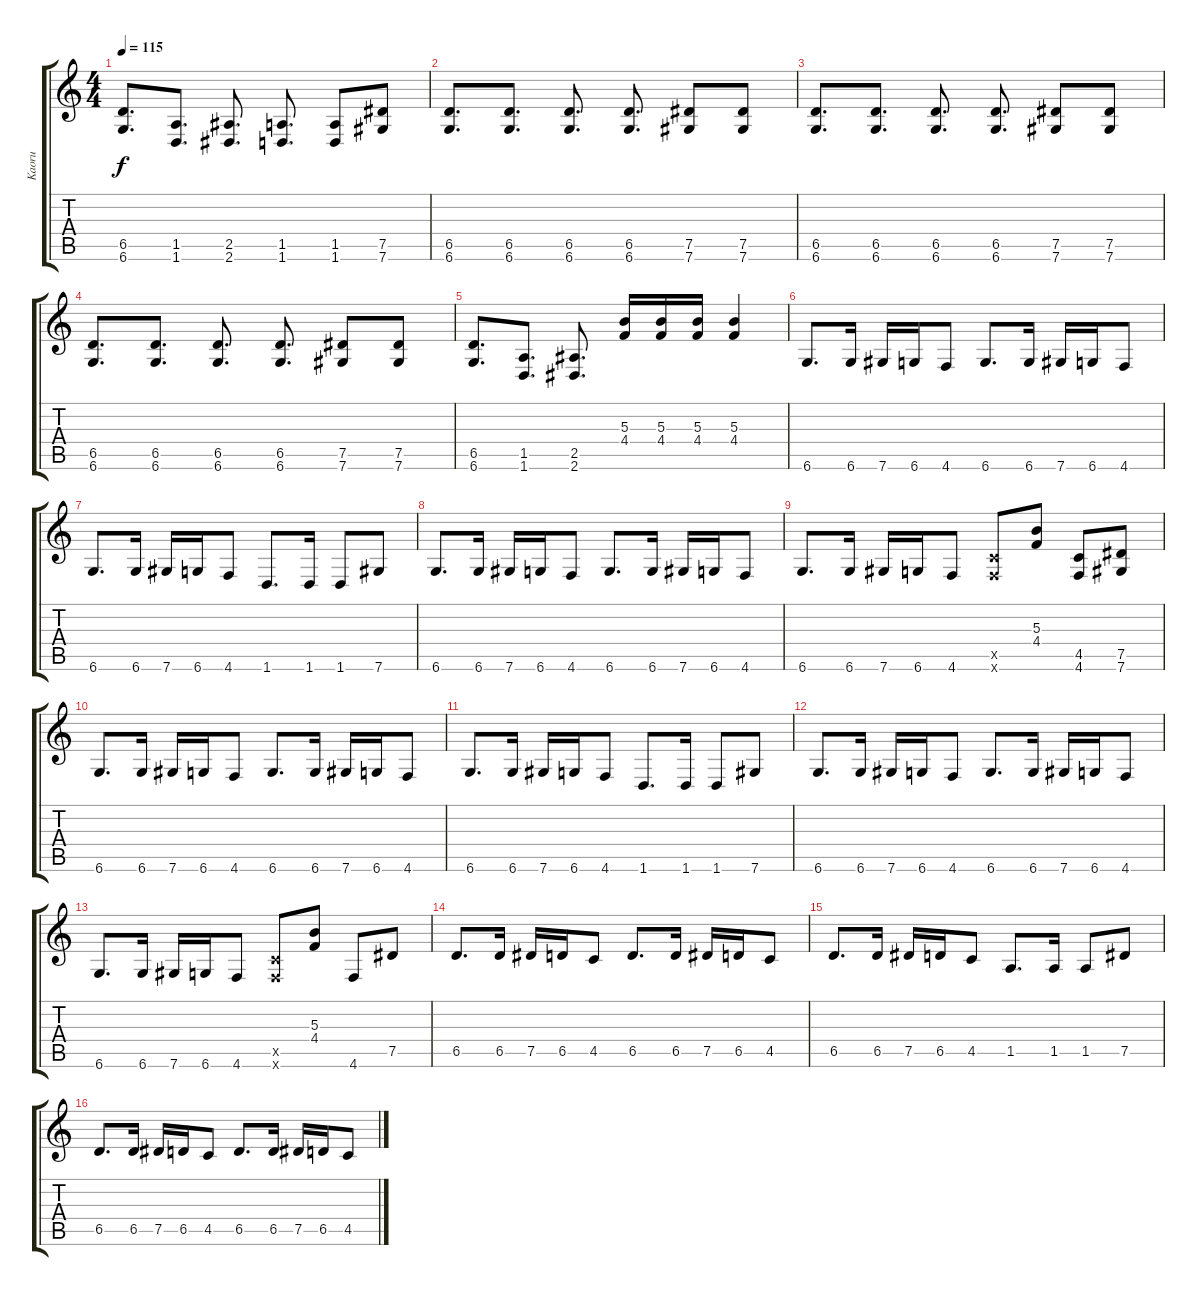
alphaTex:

\track ("Kaoru" "Kaoru") {instrument overdrivenguitar}
\staff {score tabs}
\tuning (Eb4 Bb3 Gb3 Db3 Ab2 Db2) {hide}
\ts (4 4)
\tempo 115
\clef g2
\ks c
(6.5 6.6).8{d dy f} (1.5 1.6).8{d} (2.5 2.6).8{d} (1.5 1.6).8{d} (1.5 1.6).8 (7.5 7.6).8 |
(6.5 6.6).8{d} (6.5 6.6).8{d} (6.5 6.6).8{d} (6.5 6.6).8{d} (7.5 7.6).8 (7.5 7.6).8 |
(6.5 6.6).8{d} (6.5 6.6).8{d} (6.5 6.6).8{d} (6.5 6.6).8{d} (7.5 7.6).8 (7.5 7.6).8 |
(6.5 6.6).8{d} (6.5 6.6).8{d} (6.5 6.6).8{d} (6.5 6.6).8{d} (7.5 7.6).8 (7.5 7.6).8 |
(6.5 6.6).8{d} (1.5 1.6).8{d} (2.5 2.6).8{d} (5.3 4.4).16 (5.3 4.4).16 (5.3 4.4).16 (5.3 4.4).4 |
6.6.8{d} 6.6.16 7.6.16 6.6.16 4.6.8 6.6.8{d} 6.6.16 7.6.16 6.6.16 4.6.8 |
6.6.8{d} 6.6.16 7.6.16 6.6.16 4.6.8 1.6.8{d} 1.6.16 1.6.8 7.6.8 |
6.6.8{d} 6.6.16 7.6.16 6.6.16 4.6.8 6.6.8{d} 6.6.16 7.6.16 6.6.16 4.6.8 |
6.6.8{d} 6.6.16 7.6.16 6.6.16 4.6.8 (4.5{x} 4.6{x}).8 (5.3 4.4).8 (4.5 4.6).8 (7.5 7.6).8 |
6.6.8{d} 6.6.16 7.6.16 6.6.16 4.6.8 6.6.8{d} 6.6.16 7.6.16 6.6.16 4.6.8 |
6.6.8{d} 6.6.16 7.6.16 6.6.16 4.6.8 1.6.8{d} 1.6.16 1.6.8 7.6.8 |
6.6.8{d} 6.6.16 7.6.16 6.6.16 4.6.8 6.6.8{d} 6.6.16 7.6.16 6.6.16 4.6.8 |
6.6.8{d} 6.6.16 7.6.16 6.6.16 4.6.8 (4.5{x} 4.6{x}).8 (5.3 4.4).8 4.6.8 7.5.8 |
6.5.8{d} 6.5.16 7.5.16 6.5.16 4.5.8 6.5.8{d} 6.5.16 7.5.16 6.5.16 4.5.8 |
6.5.8{d} 6.5.16 7.5.16 6.5.16 4.5.8 1.5.8{d} 1.5.16 1.5.8 7.5.8 |
6.5.8{d} 6.5.16 7.5.16 6.5.16 4.5.8 6.5.8{d} 6.5.16 7.5.16 6.5.16 4.5.8
